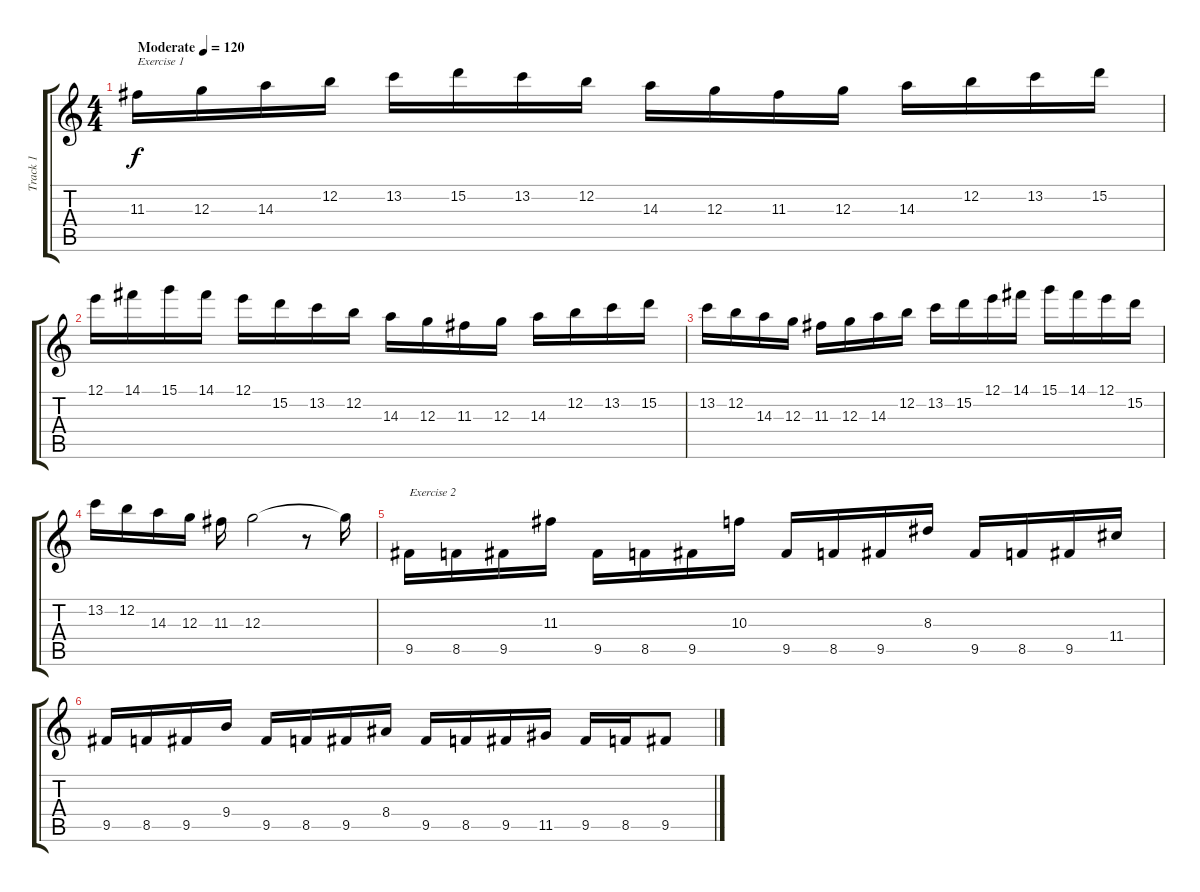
\track ("Track 1" "Track 1") {instrument acousticguitarsteel}
\staff {score tabs}
\tuning (E4 B3 G3 D3 A2 E2) {hide}
\ts (4 4)
\tempo (120 "Moderate")
\clef g2
\ks c
11.3.16{txt "Exercise 1" dy f instrument acousticguitarsteel} 12.3.16 14.3.16 12.2.16 13.2.16 15.2.16 13.2.16 12.2.16 14.3.16 12.3.16 11.3.16 12.3.16 14.3.16 12.2.16 13.2.16 15.2.16 |
12.1.16 14.1.16 15.1.16 14.1.16 12.1.16 15.2.16 13.2.16 12.2.16 14.3.16 12.3.16 11.3.16 12.3.16 14.3.16 12.2.16 13.2.16 15.2.16 |
13.2.16 12.2.16 14.3.16 12.3.16 11.3.16 12.3.16 14.3.16 12.2.16 13.2.16 15.2.16 12.1.16 14.1.16 15.1.16 14.1.16 12.1.16 15.2.16 |
13.2.16 12.2.16 14.3.16 12.3.16 11.3.16 12.3.2 r.8 12.3{t}.16 |
9.5.16{txt "Exercise 2"} 8.5.16 9.5.16 11.3.16 9.5.16 8.5.16 9.5.16 10.3.16 9.5.16 8.5.16 9.5.16 8.3.16 9.5.16 8.5.16 9.5.16 11.4.16 |
9.5.16 8.5.16 9.5.16 9.4.16 9.5.16 8.5.16 9.5.16 8.4.16 9.5.16 8.5.16 9.5.16 11.5.16 9.5.16 8.5.16 9.5.8
